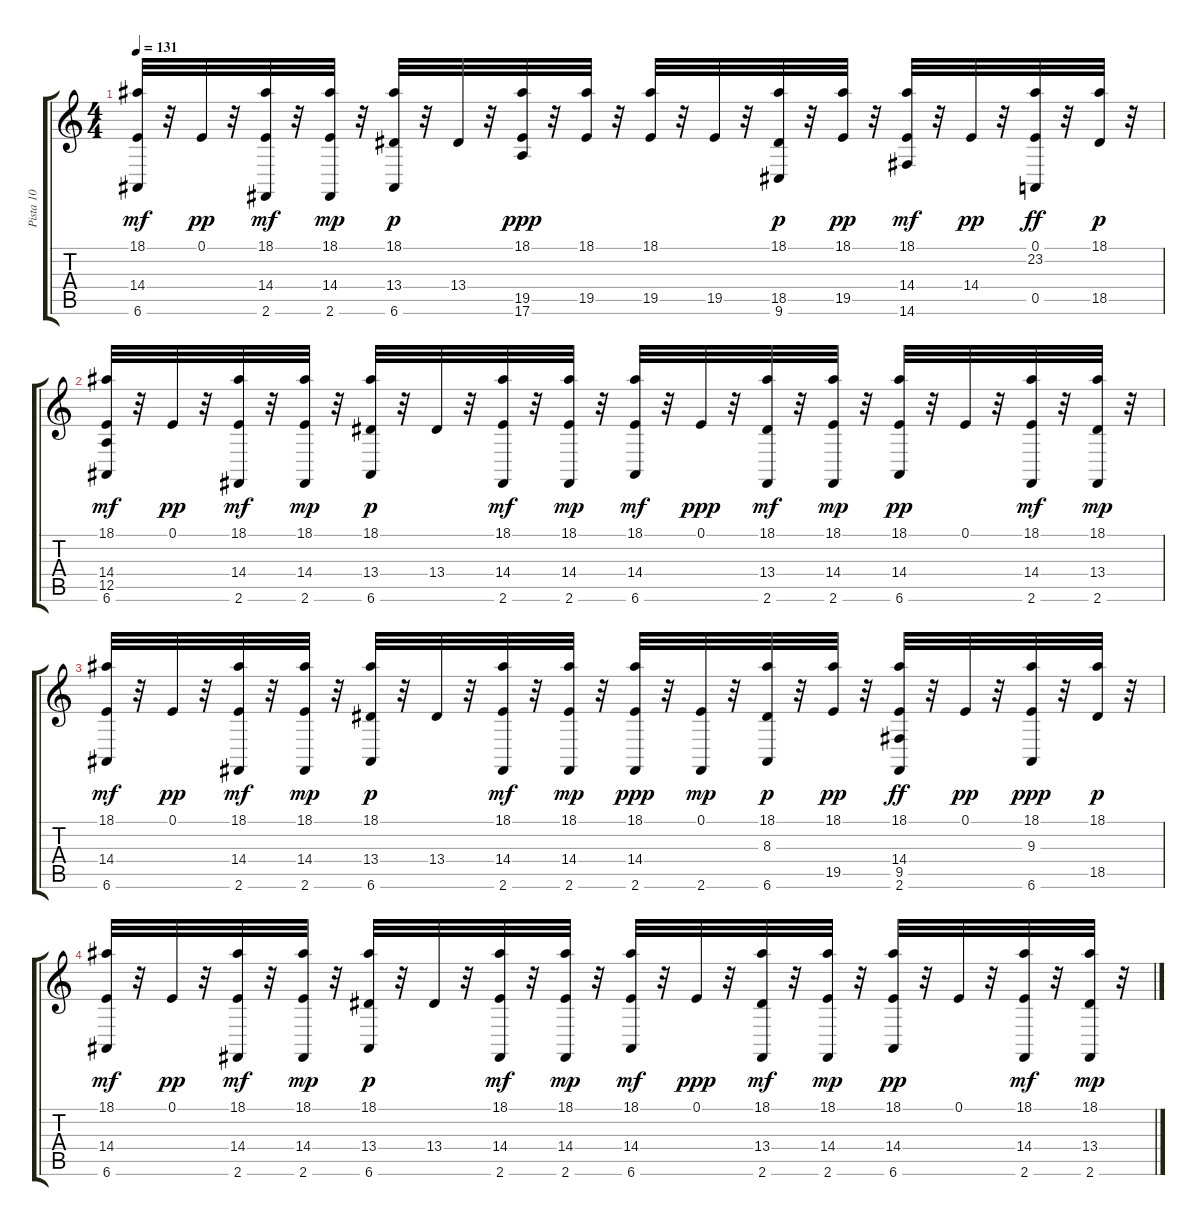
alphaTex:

\track ("Pista 10" "Pista 10") {instrument celesta}
\staff {score tabs}
\tuning (E4 B3 G3 D3 A2 E2) {hide}
\ts (4 4)
\tempo 131
\clef g2
\ks c
(18.1 14.4 6.6).32{dy mf} r.32 0.1.32{dy pp} r.32 (18.1 14.4 2.6).32{dy mf} r.32 (18.1 14.4 2.6).32{dy mp} r.32 (18.1 13.4 6.6).32{dy p} r.32 13.4.32 r.32 (18.1 19.5 17.6).32{dy ppp} r.32 (18.1 19.5).32 r.32 (18.1 19.5).32 r.32 19.5.32 r.32 (18.1 18.5 9.6).32{dy p} r.32 (18.1 19.5).32{dy pp} r.32 (18.1 14.4 14.6).32{dy mf} r.32 14.4.32{dy pp} r.32 (0.1 23.2 0.5).32{dy ff} r.32 (18.1 18.5).32{dy p} r.32 |
(18.1 14.4 12.5 6.6).32{dy mf} r.32 0.1.32{dy pp} r.32 (18.1 14.4 2.6).32{dy mf} r.32 (18.1 14.4 2.6).32{dy mp} r.32 (18.1 13.4 6.6).32{dy p} r.32 13.4.32 r.32 (18.1 14.4 2.6).32{dy mf} r.32 (18.1 14.4 2.6).32{dy mp} r.32 (18.1 14.4 6.6).32{dy mf} r.32 0.1.32{dy ppp} r.32 (18.1 13.4 2.6).32{dy mf} r.32 (18.1 14.4 2.6).32{dy mp} r.32 (18.1 14.4 6.6).32{dy pp} r.32 0.1.32 r.32 (18.1 14.4 2.6).32{dy mf} r.32 (18.1 13.4 2.6).32{dy mp} r.32 |
(18.1 14.4 6.6).32{dy mf} r.32 0.1.32{dy pp} r.32 (18.1 14.4 2.6).32{dy mf} r.32 (18.1 14.4 2.6).32{dy mp} r.32 (18.1 13.4 6.6).32{dy p} r.32 13.4.32 r.32 (18.1 14.4 2.6).32{dy mf} r.32 (18.1 14.4 2.6).32{dy mp} r.32 (18.1 14.4 2.6).32{dy ppp} r.32 (0.1 2.6).32{dy mp} r.32 (18.1 8.3 6.6).32{dy p} r.32 (18.1 19.5).32{dy pp} r.32 (18.1 14.4 9.5 2.6).32{dy ff} r.32 0.1.32{dy pp} r.32 (18.1 9.3 6.6).32{dy ppp} r.32 (18.1 18.5).32{dy p} r.32 |
(18.1 14.4 6.6).32{dy mf} r.32 0.1.32{dy pp} r.32 (18.1 14.4 2.6).32{dy mf} r.32 (18.1 14.4 2.6).32{dy mp} r.32 (18.1 13.4 6.6).32{dy p} r.32 13.4.32 r.32 (18.1 14.4 2.6).32{dy mf} r.32 (18.1 14.4 2.6).32{dy mp} r.32 (18.1 14.4 6.6).32{dy mf} r.32 0.1.32{dy ppp} r.32 (18.1 13.4 2.6).32{dy mf} r.32 (18.1 14.4 2.6).32{dy mp} r.32 (18.1 14.4 6.6).32{dy pp} r.32 0.1.32 r.32 (18.1 14.4 2.6).32{dy mf} r.32 (18.1 13.4 2.6).32{dy mp} r.32
